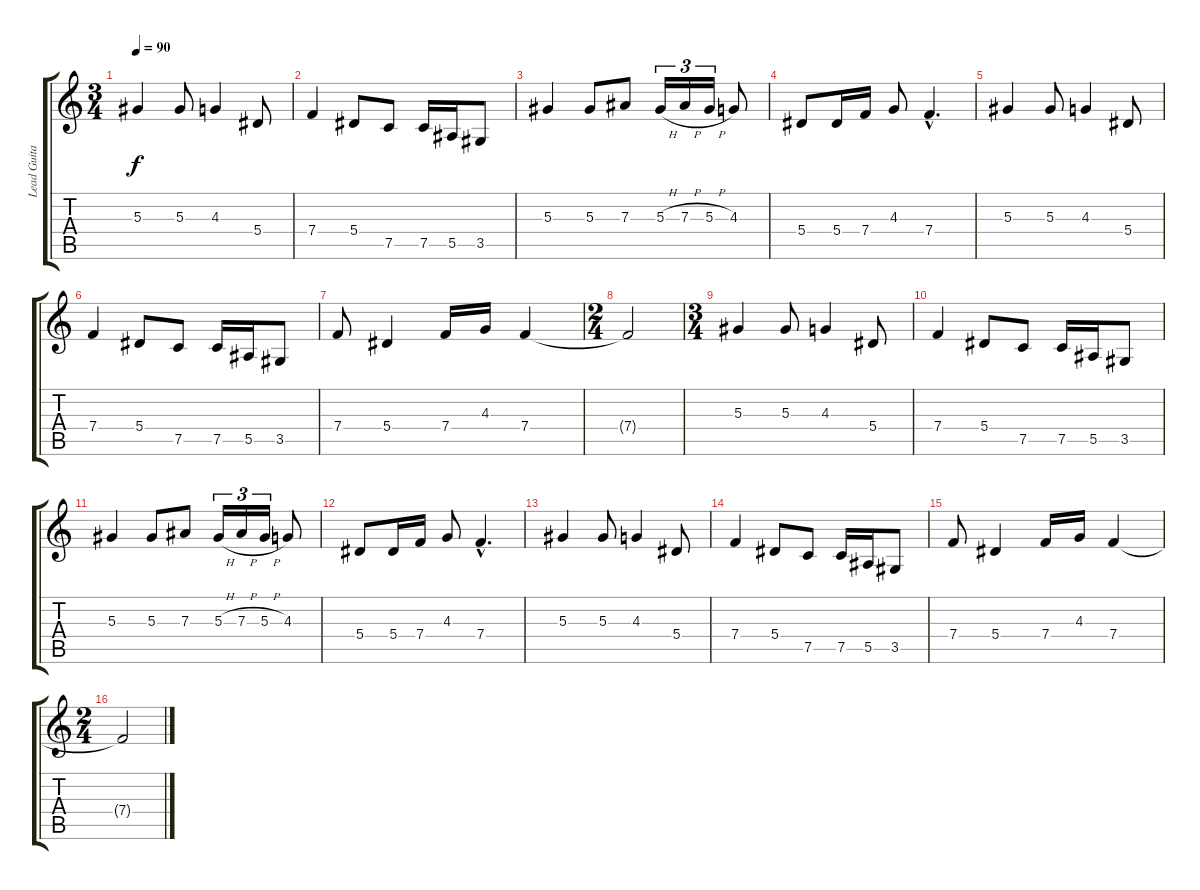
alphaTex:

\track ("Lead Guitar 2" "Lead Guita") {instrument distortionguitar}
\staff {score tabs}
\tuning (C4 G3 Eb3 Bb2 F2 C2) {hide}
\ts (3 4)
\tempo 90
\clef g2
\ks c
5.3.4{dy f} 5.3.8 4.3.4 5.4.8 |
7.4.4 5.4.8 7.5.8 7.5.16 5.5.16 3.5.8 |
5.3.4 5.3.8 7.3.8 5.3{h}.16{tu (3 2)} 7.3{h}.16{tu (3 2)} 5.3{h}.16{tu (3 2)} 4.3.8 |
5.4.8 5.4.16 7.4.16 4.3.8 7.4{hac}.4{d} |
5.3.4 5.3.8 4.3.4 5.4.8 |
7.4.4 5.4.8 7.5.8 7.5.16 5.5.16 3.5.8 |
7.4.8 5.4.4 7.4.16 4.3.16 7.4.4 |
\ts (2 4)
7.4{t}.2 |
\ts (3 4)
5.3.4 5.3.8 4.3.4 5.4.8 |
7.4.4 5.4.8 7.5.8 7.5.16 5.5.16 3.5.8 |
5.3.4 5.3.8 7.3.8 5.3{h}.16{tu (3 2)} 7.3{h}.16{tu (3 2)} 5.3{h}.16{tu (3 2)} 4.3.8 |
5.4.8 5.4.16 7.4.16 4.3.8 7.4{hac}.4{d} |
5.3.4 5.3.8 4.3.4 5.4.8 |
7.4.4 5.4.8 7.5.8 7.5.16 5.5.16 3.5.8 |
7.4.8 5.4.4 7.4.16 4.3.16 7.4.4 |
\ts (2 4)
7.4{t}.2
